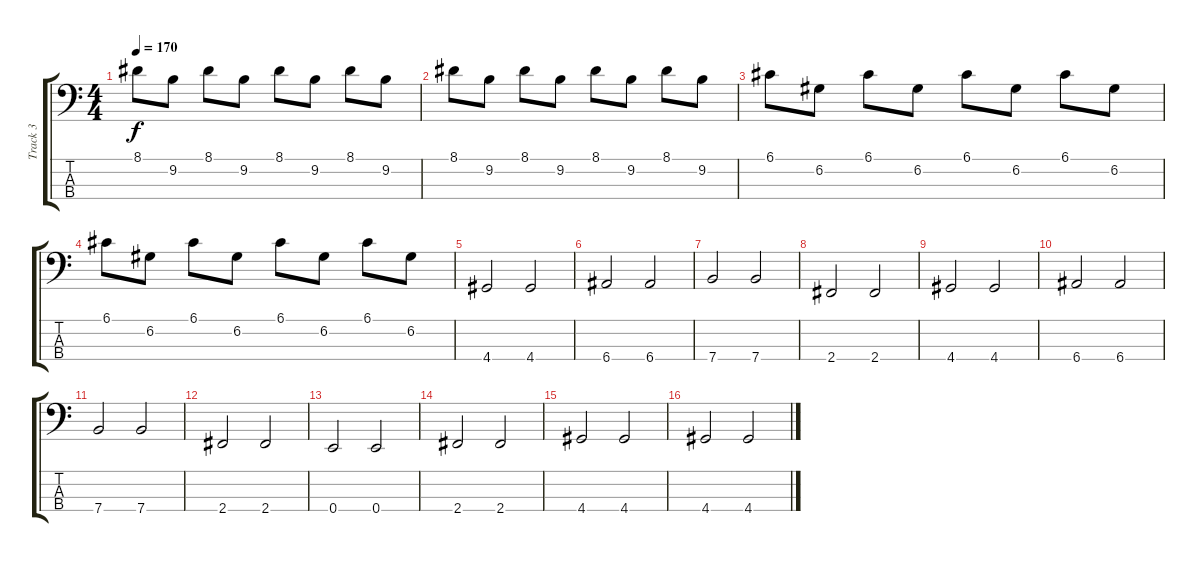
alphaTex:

\track ("Track 3" "Track 3") {instrument electricbassfinger}
\staff {score tabs}
\tuning (G2 D2 A1 E1) {hide}
\ts (4 4)
\tempo 170
\clef f4
\ks c
8.1.8{dy f} 9.2.8 8.1.8 9.2.8 8.1.8 9.2.8 8.1.8 9.2.8 |
8.1.8 9.2.8 8.1.8 9.2.8 8.1.8 9.2.8 8.1.8 9.2.8 |
6.1.8 6.2.8 6.1.8 6.2.8 6.1.8 6.2.8 6.1.8 6.2.8 |
6.1.8 6.2.8 6.1.8 6.2.8 6.1.8 6.2.8 6.1.8 6.2.8 |
4.4.2 4.4.2 |
6.4.2 6.4.2 |
7.4.2 7.4.2 |
2.4.2 2.4.2 |
4.4.2 4.4.2 |
6.4.2 6.4.2 |
7.4.2 7.4.2 |
2.4.2 2.4.2 |
0.4.2 0.4.2 |
2.4.2 2.4.2 |
4.4.2 4.4.2 |
4.4.2 4.4.2
